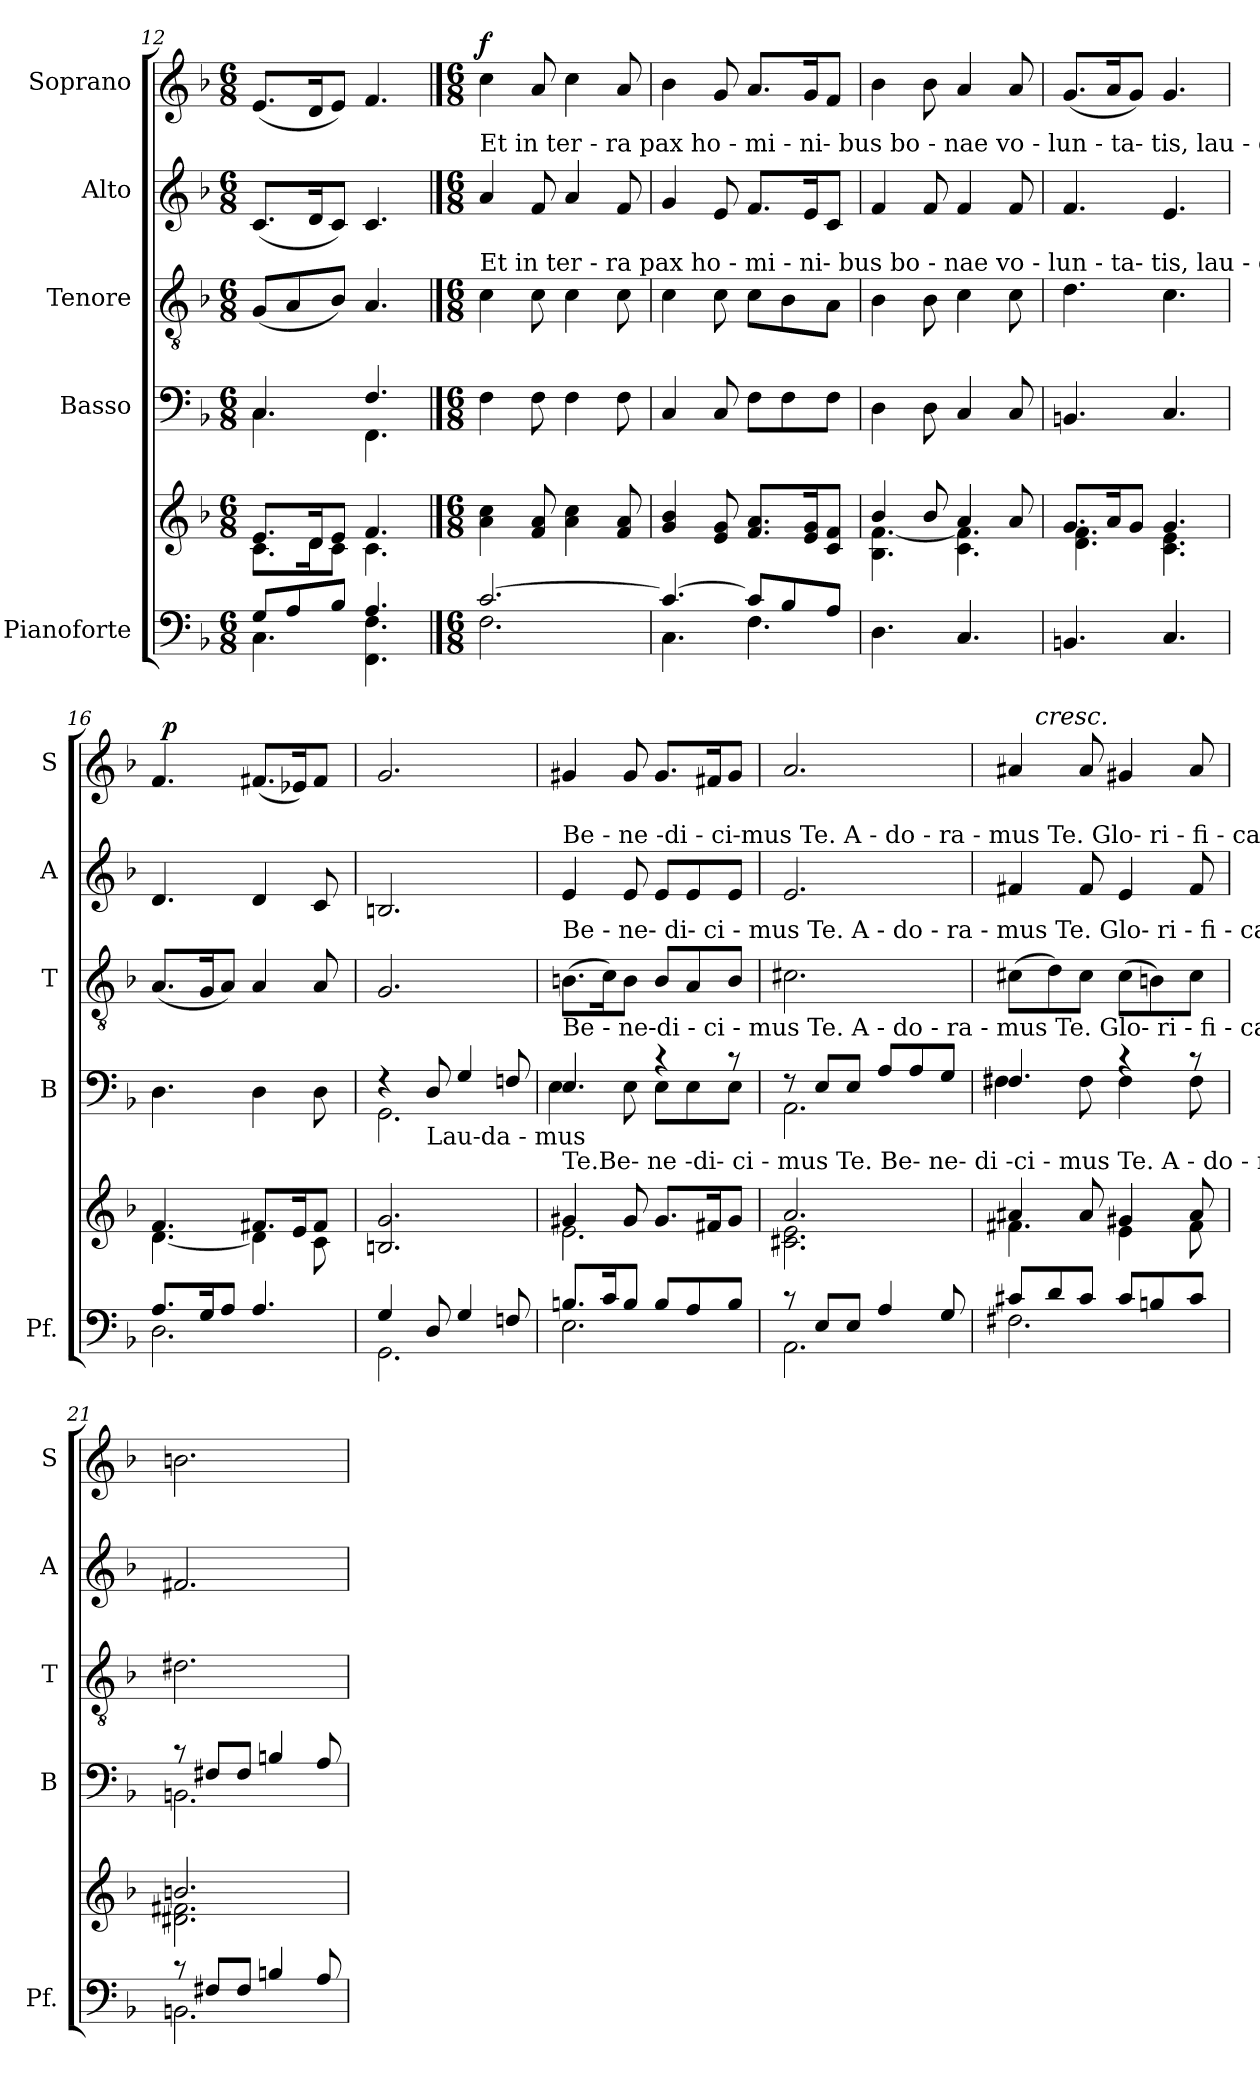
**kern	**kern	**kern	**kern	**kern	**kern	**dynam
*part5	*part5	*part4	*part3	*part2	*part1	*part1
*staff6	*staff5	*staff4	*staff3	*staff2	*staff1	*staff1
*I"Pianoforte	*	*I"Basso	*I"Tenore	*I"Alto	*I"Soprano	*
*I'Pf.	*	*I'B	*I'T	*I'A	*I'S	*
*clefF4	*clefG2	*clefF4	*clefGv2	*clefG2	*clefG2	*
*k[b-]	*k[b-]	*k[b-]	*k[b-]	*k[b-]	*k[b-]	*
*F:	*F:	*F:	*F:	*F:	*F:	*
*M6/8	*M6/8	*M6/8	*M6/8	*M6/8	*M6/8	*
=12	=12	=12	=12	=12	=12	=12
*^	*^	*^	*	*	*	*
8G/L	4.C\	8.e/L	8.c\L	4.C/	4.C\	(8G/L	(8.c/L	(8.e/L	.
8A/	.	.	.	.	.	8A/	.	.	.
.	.	16d/k	16d\k	.	.	.	16d/k	16d/k	.
8B-/J	.	8e/J	8c\J	.	.	8B-/J)	8c/J)	8e/J)	.
4.A/	4.FF\ 4.F\	4.f/	4.c\	4.F/	4.FF\	4.A/	4.c/	4.f/	.
*	*	*v	*v	*	*	*	*	*	*
*	*	*	*v	*v	*	*	*	*
!!LO:LB:g=z
==12X1	==12X1	==12X1	==12X1	==12X1	==12X1	==12X1	==12X1
*M6/8	*	*M6/8	*M6/8	*M6/8	*M6/8	*M6/8	*
*	*	*	*	*	*	*MM99	*
*	*	*^	*^	*	*	*	*
!	!	!	!	!	!	!	!LO:TX:a:t=Et         in    ter -      ra    pax       ho - mi -   ni- bus   bo -    nae  vo -     lun -     ta-                tis,            lau              - da -       mus      te,	!	!
!	!	!	!	!	!	!LO:TX:a:t=Et         in    ter -      ra     pax      ho - mi -   ni- bus    bo -    nae  vo -     lun -     ta-                tis,            lau        -      da    -    mus      te,	!	!	!
!	!	!	!	!LO:TX:a:t=Et         in    ter -      ra     pax      ho - mi -   ni- bus    bo -    nae  vo -     lun -     ta-                tis,            lau              - da -       mus      te,	!	!	!	!	!
!	!	!LO:TX:a:t=Et         in    ter -      ra     pax      ho - mi -   ni- bus    bo -    nae  vo -     lun -     ta-                tis,            lau             - da -       mus      te,	!	!	!	!	!	!	!
!	!	!	!	!	!	!	!	!	!LO:DY:a
*	*	*v	*v	*	*	*	*	*	*
*	*	*	*v	*v	*	*	*	*
[>2.c/	2.F\	4a\ 4cc\	4F\	4c\	4a/	4cc\	f
.	.	8f/ 8a/	8F\	8c\	8f/	8a/	.
.	.	4a\ 4cc\	4F\	4c\	4a/	4cc\	.
.	.	8f/ 8a/	8F\	8c\	8f/	8a/	.
=13	=13	=13	=13	=13	=13	=13	=13
4.c/_	4.C\	4g/ 4b-/	4C/	4c\	4g/	4b-\	.
.	.	8e/ 8g/	8C/	8c\	8e/	8g/	.
8c/L]	4.F\	8.f/ 8.a/L	8F\L	8c\L	8.f/L	8.a/L	.
8B-/	.	.	8F\	8B-\	.	.	.
.	.	16e/ 16g/k	.	.	16e/k	16g/k	.
8A/J	.	8c/ 8f/J	8F\J	8A\J	8c/J	8f/J	.
*v	*v	*	*	*	*	*	*
=14	=14	=14	=14	=14	=14	=14
*	*^	*	*	*	*	*
4.D\	4b-/	4.B-\ [<4.f\	4D\	4B-\	4f/	4b-\	.
.	8b-/	.	8D\	8B-\	8f/	8b-\	.
4.C/	4a/	4.c\ 4.f\]	4C/	4c\	4f/	4a/	.
.	8a/	.	8C/	8c\	8f/	8a/	.
=15	=15	=15	=15	=15	=15	=15	=15
4.BBn/	8.g/L	4.d\ 4.f\	4.BBn/	4.d\	4.f/	(8.g/L	.
.	16a/k	.	.	.	.	16a/k	.
.	8g/J	.	.	.	.	8g/J)	.
4.C/	4.g/	4.c\ 4.e\	4.C/	4.c\	4.e/	4.g/	.
=16	=16	=16	=16	=16	=16	=16	=16
*^	*	*	*	*	*	*^	*
8.A/L	2.D\	4.f/	[<4.d\	4.D\	(8.A/L	4.d/	4.f/	48ryy	.
!	!	!	!	!	!	!	!	!	!LO:DY:a
.	.	.	.	.	.	.	.	3%2ryy	p
16G/k	.	.	.	.	16G/k	.	.	.	.
8A/J	.	.	.	.	8A/J)	.	.	.	.
4.A/	.	8.f#X/L	4d\]	4D\	4A/	4d/	(8.f#X/L	.	.
.	.	16e/k	.	.	.	.	16e-/k)	.	.
.	.	8f#/J	8c\	8D\	8A/	8c/	8f#/J	.	.
.	.	.	.	.	.	.	.	24.ryy	.
*	*	*v	*v	*	*	*	*v	*v	*
=17	=17	=17	=17	=17	=17	=17	=17
*	*	*	*^	*	*	*	*
4G/	2.GG\	2.Bn/ 2.g/	4rE	2.GG\	2.G/	2.Bn/	2.g/	.
!	!	!	!LO:TX:b:t=Lau-da -   mus	!	!	!	!	!
8D/	.	.	8D/	.	.	.	.	.
4G/	.	.	4G/	.	.	.	.	.
8Fn/	.	.	8Fn/	.	.	.	.	.
!!LO:PB:g=z
=18	=18	=18	=18	=18	=18	=18	=18	=18
*	*	*^	*	*	*	*	*	*
!	!	!	!	!	!	!	!LO:TX:a:t=Be      - ne -di  -   ci-mus    Te.                                     A   -     do -  ra   -    mus        Te.                                 Glo- ri - fi - ca     -  mus  Te.	!	!
!	!	!	!	!	!	!LO:TX:a:t=Be   -    ne- di- ci -  mus    Te.                                     A    -    do  -  ra    -   mus        Te.                                 Glo- ri - fi - ca   -   mus  Te.	!	!	!
!	!	!	!	!LO:TX:a:t=Be    -    ne-di -  ci - mus    Te.                                      A  -     do -   ra  -     mus       Te.                                  Glo- ri - fi - ca   -   mus   Te.	!	!	!	!	!
!	!	!LO:TX:a:t=Te.Be-  ne -di-  ci - mus    Te.  Be- ne- di -ci - mus    Te. A - do -   ra   -    mus      Te.  A -  do -ra  -  mus  Te.Glori -fi - ca -     mus  Te.Glori-fi - ca-mus Te.	!	!	!	!	!	!	!
8.Bn/L	2.E\	4g#X/	2.e\	4.E/	4E\	(8.Bn\L	4e/	4g#X/	.
16c/k	.	.	.	.	.	16c\k)	.	.	.
8B/J	.	8g#/	.	.	8E\	8B\J	8e/	8g#/	.
8B/L	.	8.g#/L	.	4rc	8E\L	8B/L	8e/L	8.g#/L	.
8A/	.	.	.	.	8E\	8A/	8e/	.	.
.	.	16f#X/k	.	.	.	.	.	16f#X/k	.
8B/J	.	8g#/J	.	8rc	8E\J	8B/J	8e/J	8g#/J	.
=19	=19	=19	=19	=19	=19	=19	=19	=19	=19
8rc	2.AA\	2.a/	2.c#X\ 2.e\	8rF	2.AA\	2.c#X\	2.e/	2.a/	.
8E/L	.	.	.	8E/L	.	.	.	.	.
8E/J	.	.	.	8E/J	.	.	.	.	.
4A/	.	.	.	8A/L	.	.	.	.	.
.	.	.	.	8A/	.	.	.	.	.
8G/	.	.	.	8G/J	.	.	.	.	.
=20	=20	=20	=20	=20	=20	=20	=20	=20	=20
*	*	*	*	*	*	*	*	*^	*
8c#X/L	2.F#X\	4a#X/	4.f#X\	4.F#X/	4F#\	(8c#X\L	4f#X/	4a#X/	16.ryy	.
!	!	!	!	!	!	!	!	!	!LO:TX:a:i:t=cresc.	!
.	.	.	.	.	.	.	.	.	2ryy	.
8d/	.	.	.	.	.	8d\)	.	.	.	.
8c#/J	.	8a#/	.	.	8F#\	8c#\J	8f#/	8a#/	.	.
8c#/L	.	4g#X/	4e\	4rc	4F#\	(8c#\L	4e/	4g#X/	.	.
8Bn/	.	.	.	.	.	8Bn\)	.	.	.	.
.	.	.	.	.	.	.	.	.	8ryy	.
8c#/J	.	8a#/	8f#\	8rc	8F#\	8c#\J	8f#/	8a#/	.	.
.	.	.	.	.	.	.	.	.	32ryy	.
*	*	*	*	*	*	*	*	*v	*v	*
=21	=21	=21	=21	=21	=21	=21	=21	=21	=21
8rc	2.BBn\	2.bn/	2.d#X\ 2.f#X\	8rc	2.BBn\	2.d#X\	2.f#X/	2.bn\	.
8F#X/L	.	.	.	8F#X/L	.	.	.	.	.
8F#/J	.	.	.	8F#/J	.	.	.	.	.
4Bn/	.	.	.	4Bn/	.	.	.	.	.
8A/	.	.	.	8A/	.	.	.	.	.
*v	*v	*	*	*v	*v	*	*	*	*
*	*v	*v	*	*	*	*	*
=	=	=	=	=	=	=
*-	*-	*-	*-	*-	*-	*-
